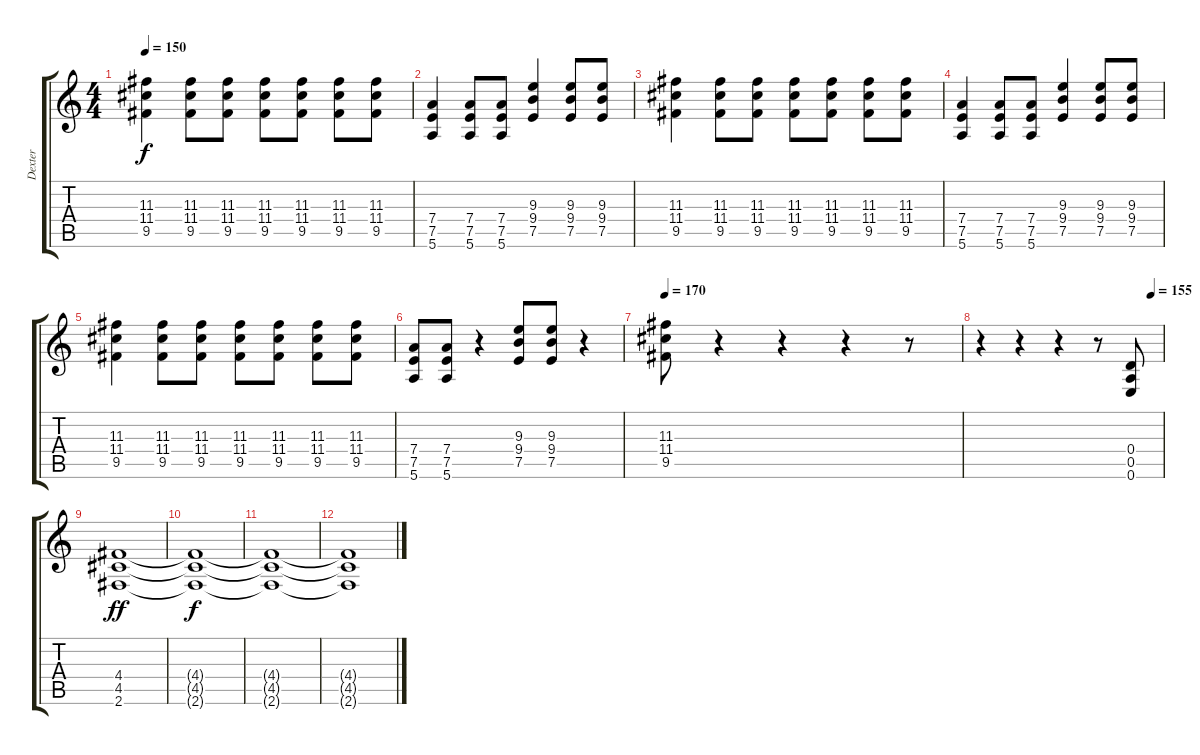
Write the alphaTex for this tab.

\track ("Dexter" "Dexter") {instrument distortionguitar}
\staff {score tabs}
\tuning (E4 B3 G3 D3 A2 E2) {hide}
\ts (4 4)
\tempo 150
\clef g2
\ks c
(11.3 11.4 9.5).4{dy f} (11.3 11.4 9.5).8 (11.3 11.4 9.5).8 (11.3 11.4 9.5).8 (11.3 11.4 9.5).8 (11.3 11.4 9.5).8 (11.3 11.4 9.5).8 |
(7.4 7.5 5.6).4 (7.4 7.5 5.6).8 (7.4 7.5 5.6).8 (9.3 9.4 7.5).4 (9.3 9.4 7.5).8 (9.3 9.4 7.5).8 |
(11.3 11.4 9.5).4 (11.3 11.4 9.5).8 (11.3 11.4 9.5).8 (11.3 11.4 9.5).8 (11.3 11.4 9.5).8 (11.3 11.4 9.5).8 (11.3 11.4 9.5).8 |
(7.4 7.5 5.6).4 (7.4 7.5 5.6).8 (7.4 7.5 5.6).8 (9.3 9.4 7.5).4 (9.3 9.4 7.5).8 (9.3 9.4 7.5).8 |
(11.3 11.4 9.5).4 (11.3 11.4 9.5).8 (11.3 11.4 9.5).8 (11.3 11.4 9.5).8 (11.3 11.4 9.5).8 (11.3 11.4 9.5).8 (11.3 11.4 9.5).8 |
(7.4 7.5 5.6).8 (7.4 7.5 5.6).8 r.4 (9.3 9.4 7.5).8 (9.3 9.4 7.5).8 r.4 |
\tempo 170
(11.3 11.4 9.5).8 r.4 r.4 r.4 r.8 |
\tempo (155 0.9375)
r.4 r.4 r.4 r.8 (0.4 0.5 0.6).8 |
(4.4 4.5 2.6).1{dy ff volume 0} |
(4.4{t} 4.5{t} 2.6{t}).1{dy f} |
(4.4{t} 4.5{t} 2.6{t}).1 |
(4.4{t} 4.5{t} 2.6{t}).1
